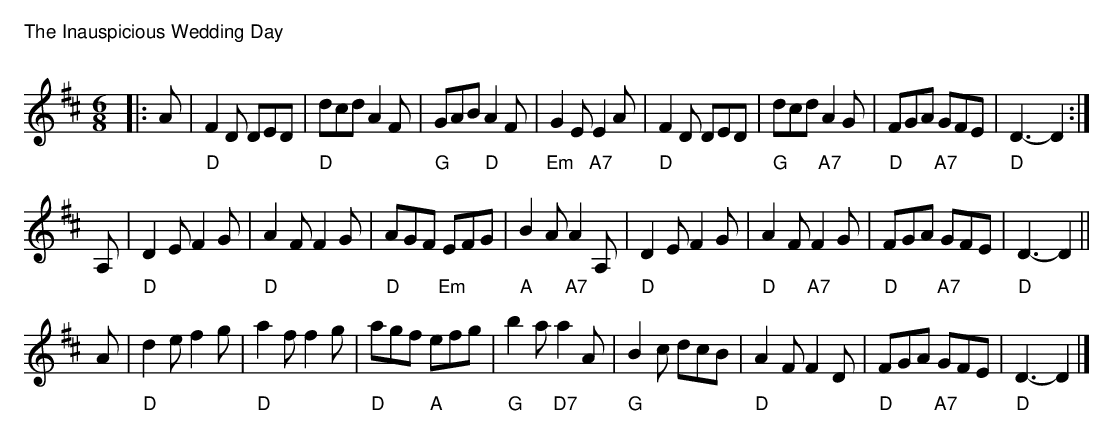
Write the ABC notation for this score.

X:1
T:The Inauspicious Wedding Day
C:
M:6/8
L:1/8
K:D
V:1 gchord=down
|:A|"D"F2D DED | "D"dcd A2F | "G"GAB "D"A2F | "Em"G2E "A7"E2A | "D"F2D DED | "G"dcd "A7"A2G | "D"FGA "A7"GFE | "D"D3-D2:|
A,|"D"D2E F2G | "D"A2F F2G | "D"AGF "Em"EFG | "A"B2A "A7"A2A, | "D"D2E F2G | "D"A2F "A7"F2G | "D"FGA "A7"GFE | "D"D3-D2||
A|"D"d2e f2g | "D"a2f f2g | "D"agf "A"efg | "G"b2a "D7"a2A | "G"B2c dcB | "D"A2F F2D | "D"FGA "A7"GFE | "D"D3-D2|]
